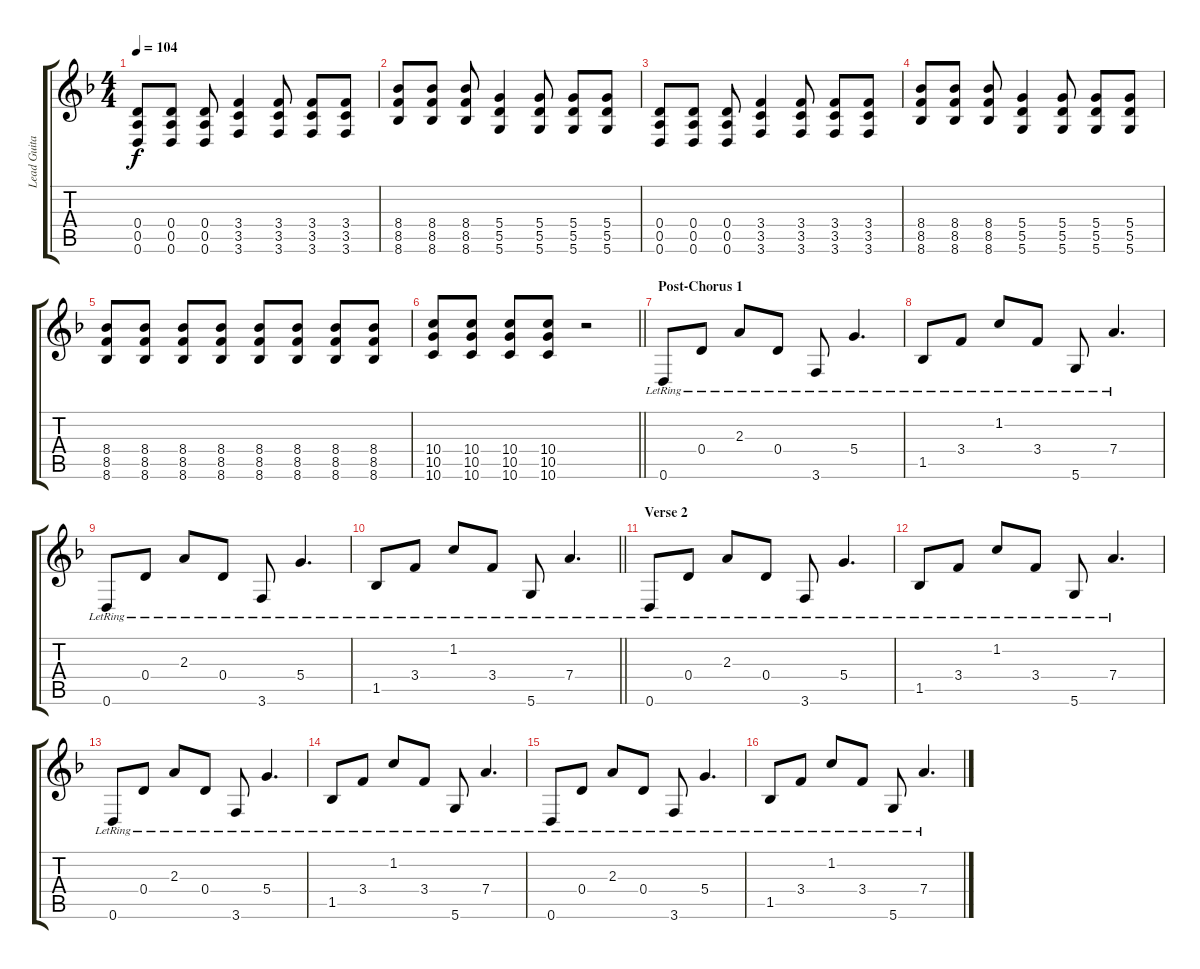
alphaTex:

\track ("Lead Guitar" "Lead Guita") {instrument electricguitarclean}
\staff {score tabs}
\tuning (E4 B3 G3 D3 A2 D2) {hide}
\ts (4 4)
\tempo 104
\clef g2
\ks f
(0.4 0.5 0.6).8{dy f} (0.4 0.5 0.6).8 (0.4 0.5 0.6).8 (3.4 3.5 3.6).4 (3.4 3.5 3.6).8 (3.4 3.5 3.6).8 (3.4 3.5 3.6).8 |
(8.4 8.5 8.6).8 (8.4 8.5 8.6).8 (8.4 8.5 8.6).8 (5.4 5.5 5.6).4 (5.4 5.5 5.6).8 (5.4 5.5 5.6).8 (5.4 5.5 5.6).8 |
(0.4 0.5 0.6).8 (0.4 0.5 0.6).8 (0.4 0.5 0.6).8 (3.4 3.5 3.6).4 (3.4 3.5 3.6).8 (3.4 3.5 3.6).8 (3.4 3.5 3.6).8 |
(8.4 8.5 8.6).8 (8.4 8.5 8.6).8 (8.4 8.5 8.6).8 (5.4 5.5 5.6).4 (5.4 5.5 5.6).8 (5.4 5.5 5.6).8 (5.4 5.5 5.6).8 |
(8.4 8.5 8.6).8 (8.4 8.5 8.6).8 (8.4 8.5 8.6).8 (8.4 8.5 8.6).8 (8.4 8.5 8.6).8 (8.4 8.5 8.6).8 (8.4 8.5 8.6).8 (8.4 8.5 8.6).8 |
\barLineRight lightlight
(10.4 10.5 10.6).8 (10.4 10.5 10.6).8 (10.4 10.5 10.6).8 (10.4 10.5 10.6).8 r.2 |
\section ("" "Post-Chorus 1")
0.6{lr}.8{instrument electricguitarclean} 0.4{lr}.8 2.3{lr}.8 0.4{lr}.8 3.6{lr}.8 5.4{lr}.4{d} |
1.5{lr}.8 3.4{lr}.8 1.2{lr}.8 3.4{lr}.8 5.6{lr}.8 7.4{lr}.4{d} |
0.6{lr}.8 0.4{lr}.8 2.3{lr}.8 0.4{lr}.8 3.6{lr}.8 5.4{lr}.4{d} |
\barLineRight lightlight
1.5{lr}.8 3.4{lr}.8 1.2{lr}.8 3.4{lr}.8 5.6{lr}.8 7.4{lr}.4{d} |
\section ("" "Verse 2")
0.6{lr}.8 0.4{lr}.8 2.3{lr}.8 0.4{lr}.8 3.6{lr}.8 5.4{lr}.4{d} |
1.5{lr}.8 3.4{lr}.8 1.2{lr}.8 3.4{lr}.8 5.6{lr}.8 7.4{lr}.4{d} |
0.6{lr}.8 0.4{lr}.8 2.3{lr}.8 0.4{lr}.8 3.6{lr}.8 5.4{lr}.4{d} |
1.5{lr}.8 3.4{lr}.8 1.2{lr}.8 3.4{lr}.8 5.6{lr}.8 7.4{lr}.4{d} |
0.6{lr}.8 0.4{lr}.8 2.3{lr}.8 0.4{lr}.8 3.6{lr}.8 5.4{lr}.4{d} |
1.5{lr}.8 3.4{lr}.8 1.2{lr}.8 3.4{lr}.8 5.6{lr}.8 7.4{lr}.4{d}
